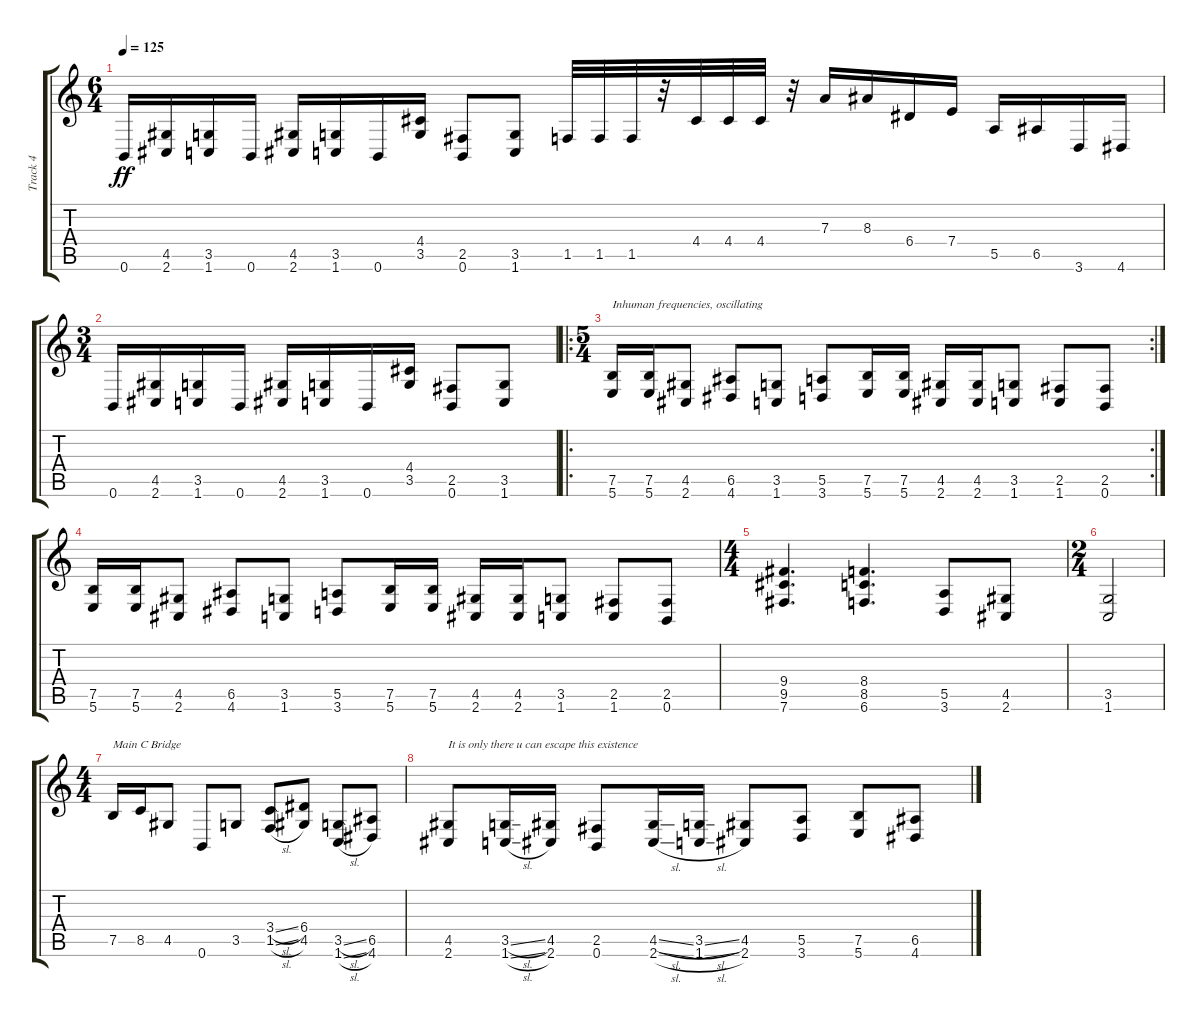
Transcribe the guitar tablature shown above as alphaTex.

\track ("Track 4" "Track 4") {instrument distortionguitar}
\staff {score tabs}
\tuning (B3 Gb3 D3 A2 E2 B1) {hide}
\ts (6 4)
\tempo 125
\clef g2
\ks c
0.6.16{dy ff} (4.5 2.6).16 (3.5 1.6).16 0.6.16 (4.5 2.6).16 (3.5 1.6).16 0.6.16 (4.4 3.5).16 (2.5 0.6).8 (3.5 1.6).8 1.5.32 1.5.32 1.5.32 r.32 4.4.32 4.4.32 4.4.32 r.32 7.3.16 8.3.16 6.4.16 7.4.16 5.5.16 6.5.16 3.6.16 4.6.16 |
\ts (3 4)
0.6.16 (4.5 2.6).16 (3.5 1.6).16 0.6.16 (4.5 2.6).16 (3.5 1.6).16 0.6.16 (4.4 3.5).16 (2.5 0.6).8 (3.5 1.6).8 |
\ro
\rc 2
\ts (5 4)
(7.5 5.6).16{txt "Inhuman frequencies, oscillating "} (7.5 5.6).16 (4.5 2.6).8 (6.5 4.6).8 (3.5 1.6).8 (5.5 3.6).8 (7.5 5.6).16 (7.5 5.6).16 (4.5 2.6).16 (4.5 2.6).16 (3.5 1.6).8 (2.5 1.6).8 (2.5 0.6).8 |
(7.5 5.6).16 (7.5 5.6).16 (4.5 2.6).8 (6.5 4.6).8 (3.5 1.6).8 (5.5 3.6).8 (7.5 5.6).16 (7.5 5.6).16 (4.5 2.6).16 (4.5 2.6).16 (3.5 1.6).8 (2.5 1.6).8 (2.5 0.6).8 |
\ts (4 4)
(9.4 9.5 7.6).4{d} (8.4 8.5 6.6).4{d} (5.5 3.6).8 (4.5 2.6).8 |
\ts (2 4)
(3.5 1.6).2 |
\ts (4 4)
7.5.16{txt "Main C Bridge"} 8.5.16 4.5.8 0.6.8 3.5.8 (3.4{sl} 1.5{sl}).8 (6.4 4.5).8 (3.5{sl} 1.6{sl}).8 (6.5 4.6).8 |
(4.5 2.6).8{txt "It is only there u can escape this existence"} (3.5{sl} 1.6{sl}).16 (4.5 2.6).16 (2.5 0.6).8 (4.5{sl} 2.6{sl}).16 (3.5{sl} 1.6{sl}).16 (4.5 2.6).8 (5.5 3.6).8 (7.5 5.6).8 (6.5 4.6).8
